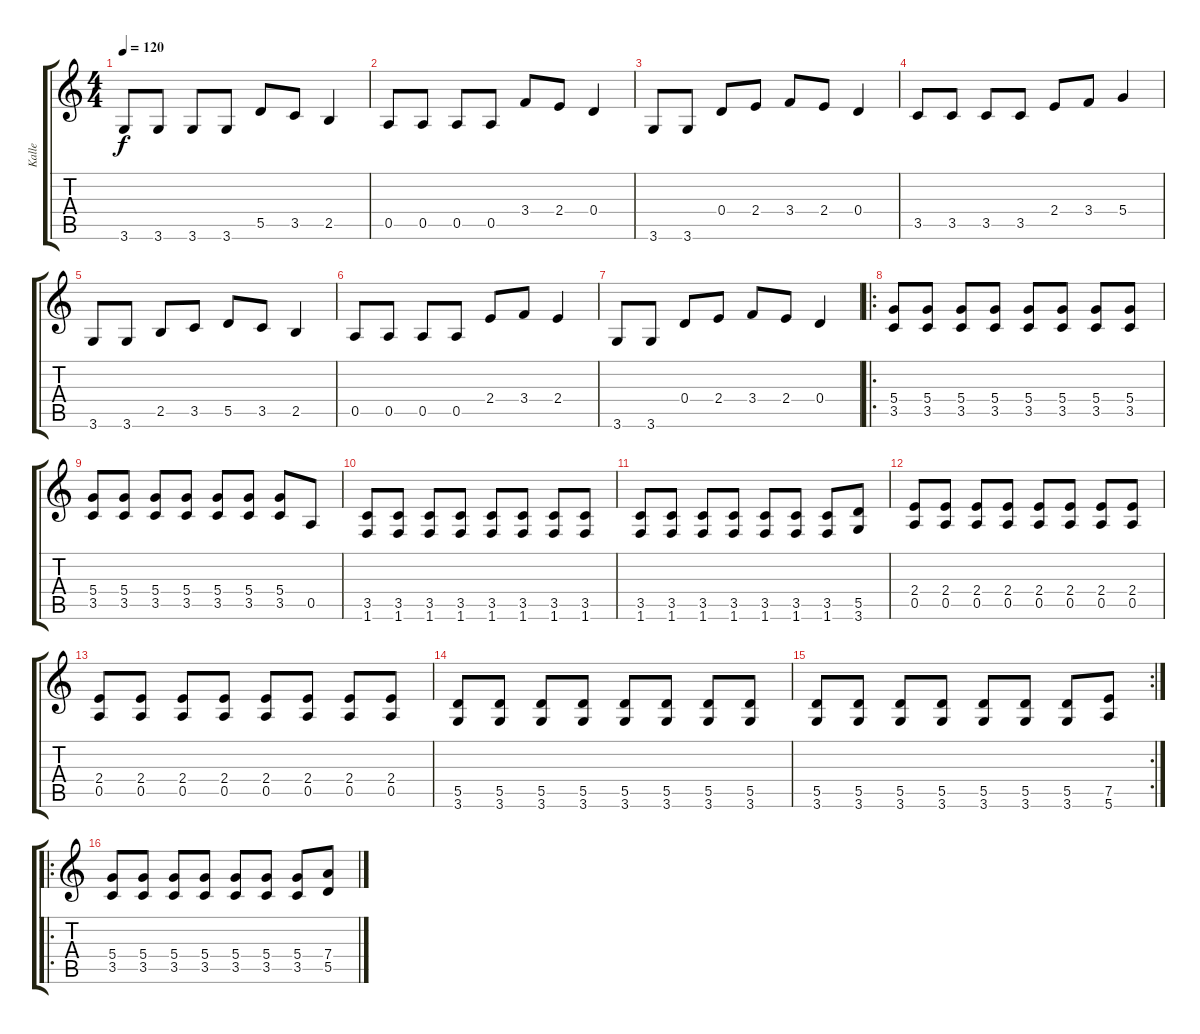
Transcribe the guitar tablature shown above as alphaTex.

\track ("Kalle" "Kalle") {instrument electricguitarclean}
\staff {score tabs}
\tuning (E4 B3 G3 D3 A2 E2) {hide}
\ts (4 4)
\tempo 120
\clef g2
\ks c
3.6.8{dy f instrument electricguitarmuted} 3.6.8 3.6.8 3.6.8 5.5.8{instrument distortionguitar} 3.5.8 2.5.4 |
0.5.8{instrument electricguitarmuted} 0.5.8 0.5.8 0.5.8 3.4.8{instrument distortionguitar} 2.4.8 0.4.4 |
3.6.8{instrument electricguitarmuted} 3.6.8 0.4.8{instrument distortionguitar} 2.4.8 3.4.8 2.4.8 0.4.4 |
3.5.8{instrument electricguitarmuted} 3.5.8 3.5.8 3.5.8 2.4.8{instrument distortionguitar} 3.4.8 5.4.4 |
3.6.8{instrument electricguitarmuted} 3.6.8 2.5.8{instrument distortionguitar} 3.5.8 5.5.8 3.5.8 2.5.4 |
0.5.8{instrument electricguitarmuted} 0.5.8 0.5.8 0.5.8 2.4.8{instrument distortionguitar} 3.4.8 2.4.4 |
3.6.8{instrument electricguitarmuted} 3.6.8 0.4.8{instrument distortionguitar} 2.4.8 3.4.8 2.4.8 0.4.4 |
\ro
(5.4 3.5).8{instrument distortionguitar} (5.4 3.5).8 (5.4 3.5).8 (5.4 3.5).8 (5.4 3.5).8 (5.4 3.5).8 (5.4 3.5).8 (5.4 3.5).8 |
(5.4 3.5).8 (5.4 3.5).8 (5.4 3.5).8 (5.4 3.5).8 (5.4 3.5).8 (5.4 3.5).8 (5.4 3.5).8 0.5.8 |
(3.5 1.6).8 (3.5 1.6).8 (3.5 1.6).8 (3.5 1.6).8 (3.5 1.6).8 (3.5 1.6).8 (3.5 1.6).8 (3.5 1.6).8 |
(3.5 1.6).8 (3.5 1.6).8 (3.5 1.6).8 (3.5 1.6).8 (3.5 1.6).8 (3.5 1.6).8 (3.5 1.6).8 (5.5 3.6).8 |
(2.4 0.5).8 (2.4 0.5).8 (2.4 0.5).8 (2.4 0.5).8 (2.4 0.5).8 (2.4 0.5).8 (2.4 0.5).8 (2.4 0.5).8 |
(2.4 0.5).8 (2.4 0.5).8 (2.4 0.5).8 (2.4 0.5).8 (2.4 0.5).8 (2.4 0.5).8 (2.4 0.5).8 (2.4 0.5).8 |
(5.5 3.6).8 (5.5 3.6).8 (5.5 3.6).8 (5.5 3.6).8 (5.5 3.6).8 (5.5 3.6).8 (5.5 3.6).8 (5.5 3.6).8 |
\rc 2
(5.5 3.6).8 (5.5 3.6).8 (5.5 3.6).8 (5.5 3.6).8 (5.5 3.6).8 (5.5 3.6).8 (5.5 3.6).8 (7.5 5.6).8 |
\ro
(5.4 3.5).8{instrument electricguitarmuted} (5.4 3.5).8 (5.4 3.5).8 (5.4 3.5).8 (5.4 3.5).8 (5.4 3.5).8 (5.4 3.5).8 (7.4 5.5).8
